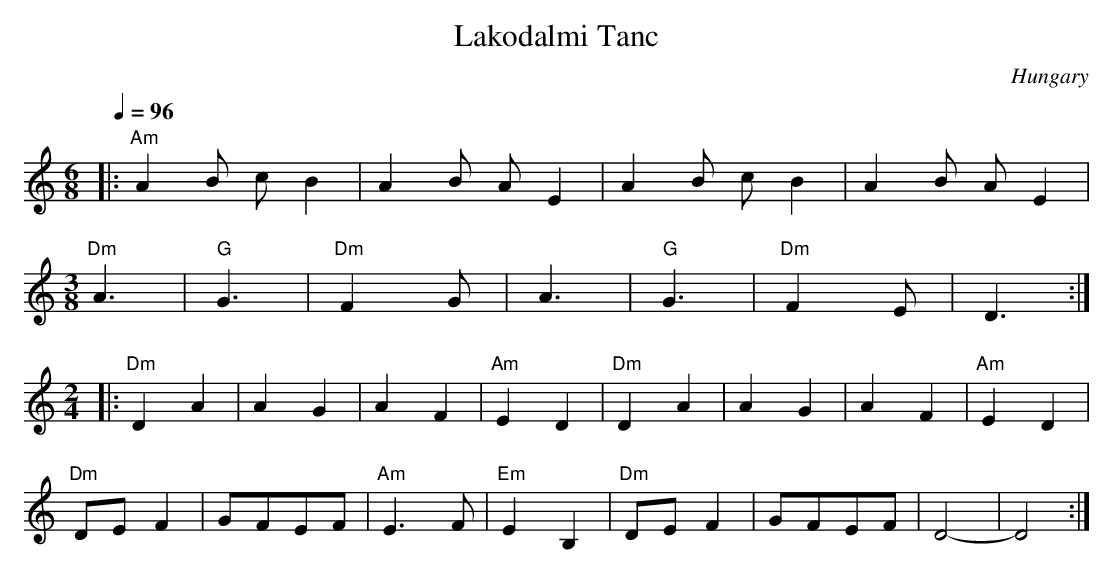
X:1
T: Lakodalmi Tanc
O: Hungary
Q:1/4=96
L:1/8
M:6/8
K:Am
|:"Am"A2 B c B2 | A2 B A E2| A2 B c B2 | A2 B A E2|
L:1/8
M:3/8
"Dm"A3 | "G"G3 | "Dm"F2 G| A3| "G"G3 | "Dm"F2 E| D3 :|
L:1/8
M:2/4
|:"Dm"D2 A2 | A2 G2 | A2 F2 | "Am"E2 D2 |\
 "Dm"D2 A2 | A2 G2 | A2 F2 | "Am"E2 D2 |
"Dm"DE F2| GFEF| "Am"E3 F| "Em"E2 B,2 | "Dm"DE F2| GFEF| D4-|D4 :|
